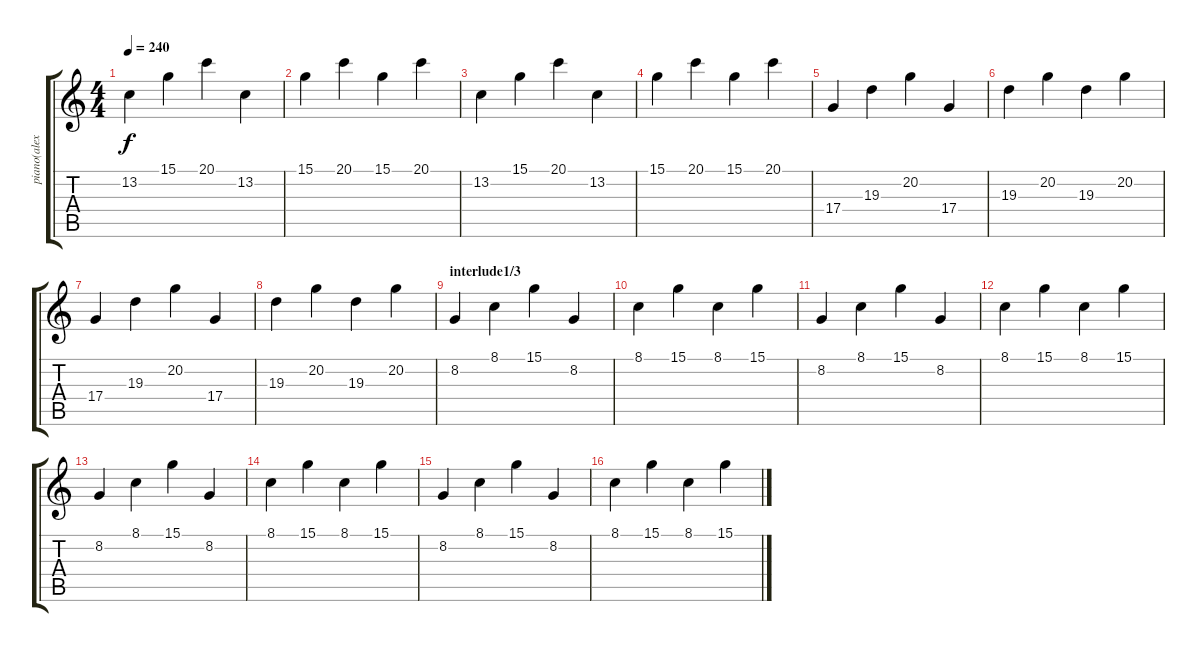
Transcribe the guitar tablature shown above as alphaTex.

\track ("piano(alex stariopoli)" "piano(alex") {instrument acousticgrandpiano}
\staff {score tabs}
\tuning (E4 B3 G3 D3 A2 E2) {hide}
\ts (4 4)
\tempo 240
\clef g2
\ks c
13.2.4{dy f} 15.1.4 20.1.4 13.2.4 |
15.1.4 20.1.4 15.1.4 20.1.4 |
13.2.4 15.1.4 20.1.4 13.2.4 |
15.1.4 20.1.4 15.1.4 20.1.4 |
17.4.4 19.3.4 20.2.4 17.4.4 |
19.3.4 20.2.4 19.3.4 20.2.4 |
17.4.4 19.3.4 20.2.4 17.4.4 |
19.3.4 20.2.4 19.3.4 20.2.4 |
\section ("" "interlude1/3")
8.2.4 8.1.4 15.1.4 8.2.4 |
8.1.4 15.1.4 8.1.4 15.1.4 |
8.2.4 8.1.4 15.1.4 8.2.4 |
8.1.4 15.1.4 8.1.4 15.1.4 |
8.2.4 8.1.4 15.1.4 8.2.4 |
8.1.4 15.1.4 8.1.4 15.1.4 |
8.2.4 8.1.4 15.1.4 8.2.4 |
8.1.4 15.1.4 8.1.4 15.1.4
